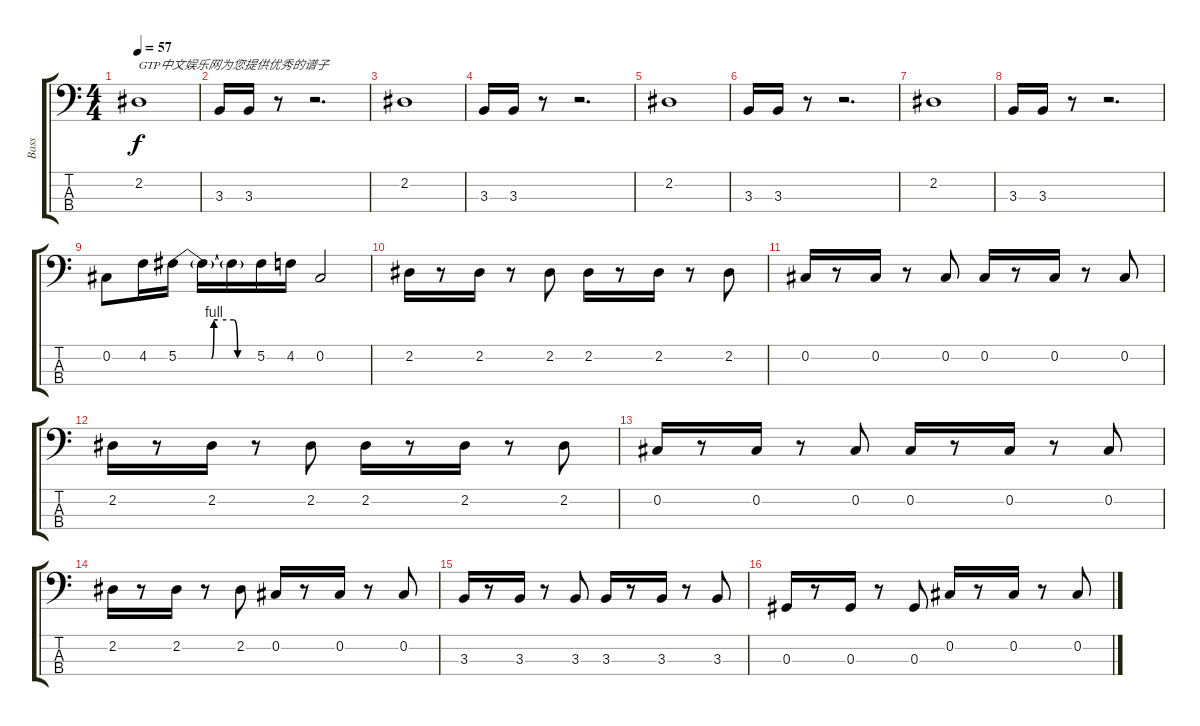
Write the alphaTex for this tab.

\track ("Bass" "Bass") {instrument electricbassfinger}
\staff {score tabs}
\tuning (Gb2 Db2 Ab1 Eb1) {hide}
\ts (4 4)
\tempo 57
\clef f4
\ks c
2.2.1{txt "GTP中文娱乐网为您提供优秀的谱子" dy f instrument electricbassfinger} |
3.3.16 3.3.16 r.8 r.2{d} |
2.2.1 |
3.3.16 3.3.16 r.8 r.2{d} |
2.2.1 |
3.3.16 3.3.16 r.8 r.2{d} |
2.2.1 |
3.3.16 3.3.16 r.8 r.2{d} |
0.2.8 4.2.16 5.2{be (custom 0 0 25 0 27 4 30 4 42 4 45 0 60 0)}.16 5.2{t}.16 5.2{t}.16 5.2.16 4.2.16 0.2.2 |
2.2.16 r.8 2.2.16 r.8 2.2.8 2.2.16 r.8 2.2.16 r.8 2.2.8 |
0.2.16 r.8 0.2.16 r.8 0.2.8 0.2.16 r.8 0.2.16 r.8 0.2.8 |
2.2.16 r.8 2.2.16 r.8 2.2.8 2.2.16 r.8 2.2.16 r.8 2.2.8 |
0.2.16 r.8 0.2.16 r.8 0.2.8 0.2.16 r.8 0.2.16 r.8 0.2.8 |
2.2.16 r.8 2.2.16 r.8 2.2.8 0.2.16 r.8 0.2.16 r.8 0.2.8 |
3.3.16 r.8 3.3.16 r.8 3.3.8 3.3.16 r.8 3.3.16 r.8 3.3.8 |
0.3.16 r.8 0.3.16 r.8 0.3.8 0.2.16 r.8 0.2.16 r.8 0.2.8
